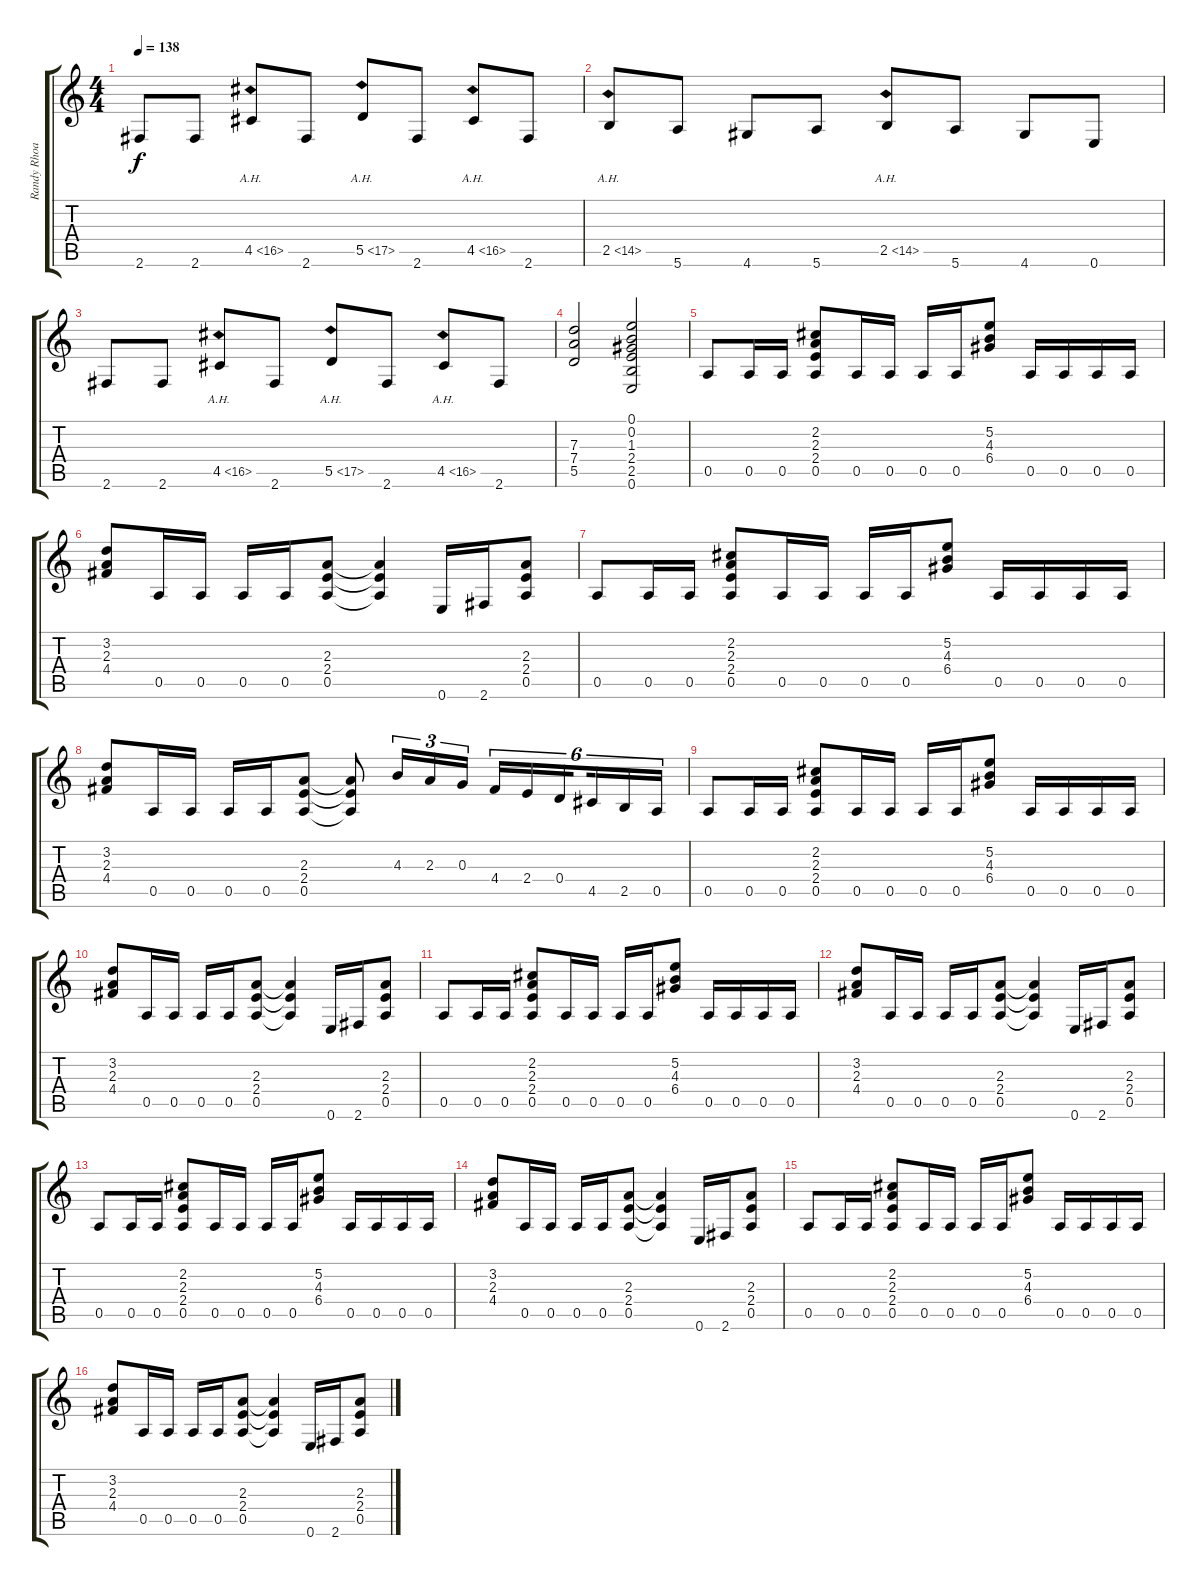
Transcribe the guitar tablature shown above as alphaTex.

\track ("Randy Rhoads" "Randy Rhoa") {instrument overdrivenguitar}
\staff {score tabs}
\tuning (E4 B3 G3 D3 A2 E2) {hide}
\ts (4 4)
\tempo 138
\clef g2
\ks c
2.6.8{dy f} 2.6.8 4.5{ah 12}.8 2.6.8 5.5{ah 12}.8 2.6.8 4.5{ah 12}.8 2.6.8 |
2.5{ah 12}.8 5.6.8 4.6.8 5.6.8 2.5{ah 12}.8 5.6.8 4.6.8 0.6.8 |
2.6.8 2.6.8 4.5{ah 12}.8 2.6.8 5.5{ah 12}.8 2.6.8 4.5{ah 12}.8 2.6.8 |
(7.3 7.4 5.5).2 (0.1 0.2 1.3 2.4 2.5 0.6).2 |
0.5.8 0.5.16 0.5.16 (2.2 2.3 2.4 0.5).8 0.5.16 0.5.16 0.5.16 0.5.16 (5.2 4.3 6.4).8 0.5.16 0.5.16 0.5.16 0.5.16 |
(3.2 2.3 4.4).8 0.5.16 0.5.16 0.5.16 0.5.16 (2.3 2.4 0.5).8 (2.3{t} 2.4{t} 0.5{t}).4 0.6.16 2.6.16 (2.3 2.4 0.5).8 |
0.5.8 0.5.16 0.5.16 (2.2 2.3 2.4 0.5).8 0.5.16 0.5.16 0.5.16 0.5.16 (5.2 4.3 6.4).8 0.5.16 0.5.16 0.5.16 0.5.16 |
(3.2 2.3 4.4).8 0.5.16 0.5.16 0.5.16 0.5.16 (2.3 2.4 0.5).8 (2.3{t} 2.4{t} 0.5{t}).8 4.3.16{tu (3 2)} 2.3.16{tu (3 2)} 0.3.16{tu (3 2)} 4.4.16{tu (6 4)} 2.4.16{tu (6 4)} 0.4.16{tu (6 4) beam splitsecondary} 4.5.16{tu (6 4)} 2.5.16{tu (6 4)} 0.5.16{tu (6 4)} |
0.5.8 0.5.16 0.5.16 (2.2 2.3 2.4 0.5).8 0.5.16 0.5.16 0.5.16 0.5.16 (5.2 4.3 6.4).8 0.5.16 0.5.16 0.5.16 0.5.16 |
(3.2 2.3 4.4).8 0.5.16 0.5.16 0.5.16 0.5.16 (2.3 2.4 0.5).8 (2.3{t} 2.4{t} 0.5{t}).4 0.6.16 2.6.16 (2.3 2.4 0.5).8 |
0.5.8 0.5.16 0.5.16 (2.2 2.3 2.4 0.5).8 0.5.16 0.5.16 0.5.16 0.5.16 (5.2 4.3 6.4).8 0.5.16 0.5.16 0.5.16 0.5.16 |
(3.2 2.3 4.4).8 0.5.16 0.5.16 0.5.16 0.5.16 (2.3 2.4 0.5).8 (2.3{t} 2.4{t} 0.5{t}).4 0.6.16 2.6.16 (2.3 2.4 0.5).8 |
0.5.8 0.5.16 0.5.16 (2.2 2.3 2.4 0.5).8 0.5.16 0.5.16 0.5.16 0.5.16 (5.2 4.3 6.4).8 0.5.16 0.5.16 0.5.16 0.5.16 |
(3.2 2.3 4.4).8 0.5.16 0.5.16 0.5.16 0.5.16 (2.3 2.4 0.5).8 (2.3{t} 2.4{t} 0.5{t}).4 0.6.16 2.6.16 (2.3 2.4 0.5).8 |
0.5.8 0.5.16 0.5.16 (2.2 2.3 2.4 0.5).8 0.5.16 0.5.16 0.5.16 0.5.16 (5.2 4.3 6.4).8 0.5.16 0.5.16 0.5.16 0.5.16 |
(3.2 2.3 4.4).8 0.5.16 0.5.16 0.5.16 0.5.16 (2.3 2.4 0.5).8 (2.3{t} 2.4{t} 0.5{t}).4 0.6.16 2.6.16 (2.3 2.4 0.5).8
